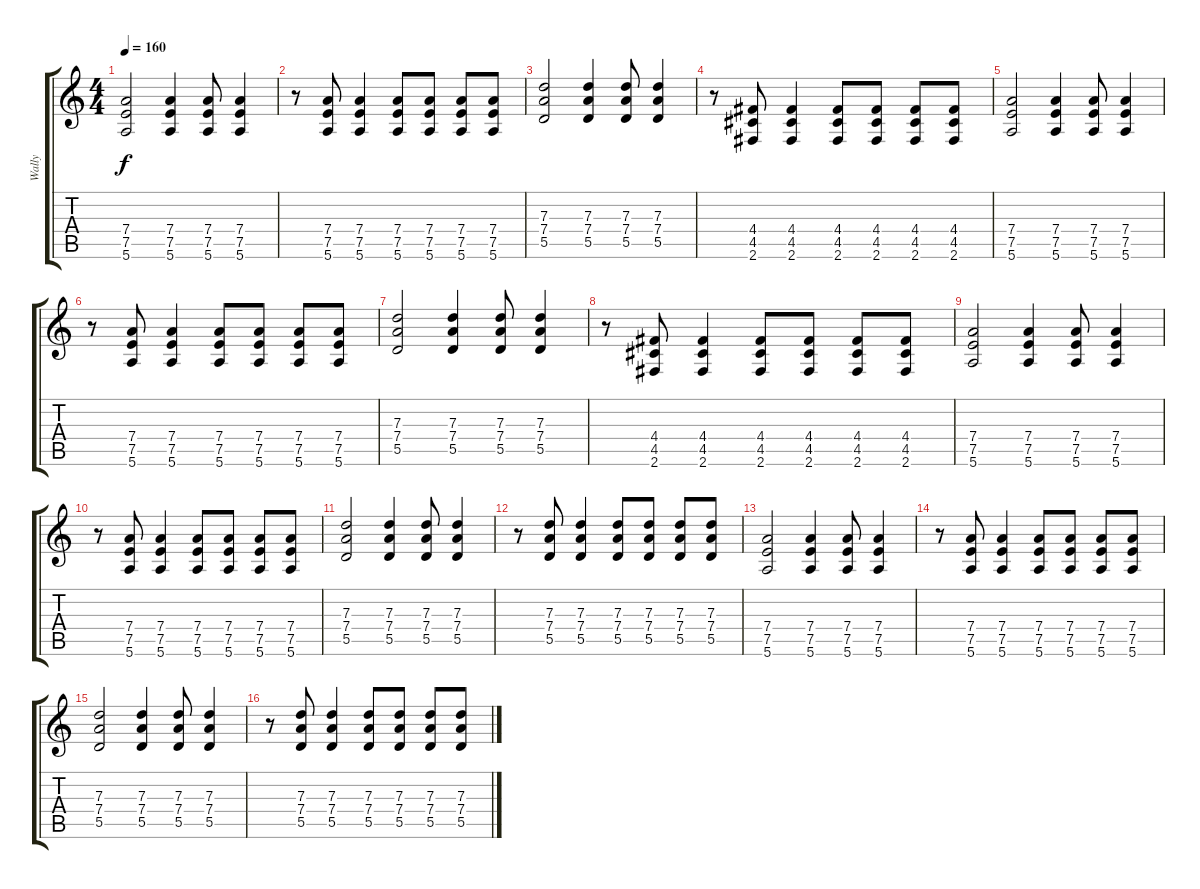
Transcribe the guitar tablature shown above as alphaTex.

\track ("Wally" "Wally") {instrument distortionguitar}
\staff {score tabs}
\tuning (E4 B3 G3 D3 A2 E2) {hide}
\ts (4 4)
\tempo 160
\clef g2
\ks c
(7.4 7.5 5.6).2{dy f} (7.4 7.5 5.6).4 (7.4 7.5 5.6).8 (7.4 7.5 5.6).4 |
r.8 (7.4 7.5 5.6).8 (7.4 7.5 5.6).4 (7.4 7.5 5.6).8 (7.4 7.5 5.6).8 (7.4 7.5 5.6).8 (7.4 7.5 5.6).8 |
(7.3 7.4 5.5).2 (7.3 7.4 5.5).4 (7.3 7.4 5.5).8 (7.3 7.4 5.5).4 |
r.8 (4.4 4.5 2.6).8 (4.4 4.5 2.6).4 (4.4 4.5 2.6).8 (4.4 4.5 2.6).8 (4.4 4.5 2.6).8 (4.4 4.5 2.6).8 |
(7.4 7.5 5.6).2 (7.4 7.5 5.6).4 (7.4 7.5 5.6).8 (7.4 7.5 5.6).4 |
r.8 (7.4 7.5 5.6).8 (7.4 7.5 5.6).4 (7.4 7.5 5.6).8 (7.4 7.5 5.6).8 (7.4 7.5 5.6).8 (7.4 7.5 5.6).8 |
(7.3 7.4 5.5).2 (7.3 7.4 5.5).4 (7.3 7.4 5.5).8 (7.3 7.4 5.5).4 |
r.8 (4.4 4.5 2.6).8 (4.4 4.5 2.6).4 (4.4 4.5 2.6).8 (4.4 4.5 2.6).8 (4.4 4.5 2.6).8 (4.4 4.5 2.6).8 |
(7.4 7.5 5.6).2 (7.4 7.5 5.6).4 (7.4 7.5 5.6).8 (7.4 7.5 5.6).4 |
r.8 (7.4 7.5 5.6).8 (7.4 7.5 5.6).4 (7.4 7.5 5.6).8 (7.4 7.5 5.6).8 (7.4 7.5 5.6).8 (7.4 7.5 5.6).8 |
(7.3 7.4 5.5).2 (7.3 7.4 5.5).4 (7.3 7.4 5.5).8 (7.3 7.4 5.5).4 |
r.8 (7.3 7.4 5.5).8 (7.3 7.4 5.5).4 (7.3 7.4 5.5).8 (7.3 7.4 5.5).8 (7.3 7.4 5.5).8 (7.3 7.4 5.5).8 |
(7.4 7.5 5.6).2 (7.4 7.5 5.6).4 (7.4 7.5 5.6).8 (7.4 7.5 5.6).4 |
r.8 (7.4 7.5 5.6).8 (7.4 7.5 5.6).4 (7.4 7.5 5.6).8 (7.4 7.5 5.6).8 (7.4 7.5 5.6).8 (7.4 7.5 5.6).8 |
(7.3 7.4 5.5).2 (7.3 7.4 5.5).4 (7.3 7.4 5.5).8 (7.3 7.4 5.5).4 |
r.8 (7.3 7.4 5.5).8 (7.3 7.4 5.5).4 (7.3 7.4 5.5).8 (7.3 7.4 5.5).8 (7.3 7.4 5.5).8 (7.3 7.4 5.5).8
